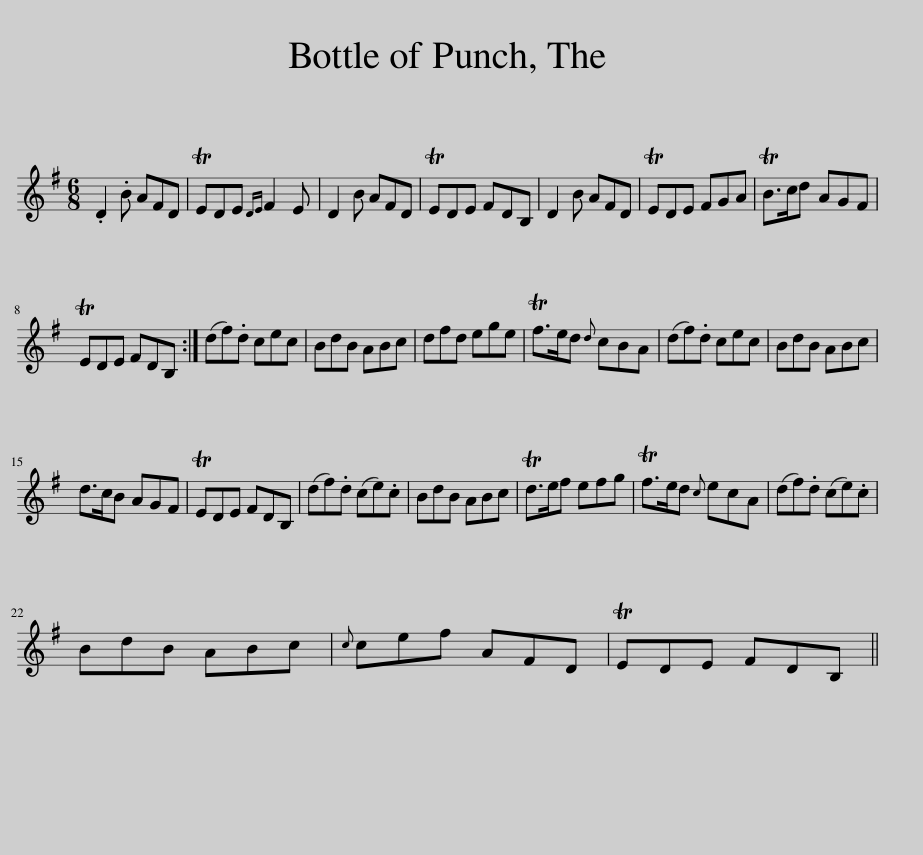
X:1
L:1/8
M:6/8
I:linebreak $
K:G
V:1 treble
V:1
 .D2 .B AFD | TEDE{DE} F2 E | D2 B AFD | TEDE FDB, | D2 B AFD | %5
 TEDE FGA | TB>cd AGF |$ TEDE FDB, :| (df).d cec | BdB ABc | %10
 dfd ege | Tf>ed{d} cBA | (df).d cec | BdB ABc |$ d>cB AGF | %15
 TEDE FDB, | (df).d (ce).c | BdB ABc | Td>ef efg | Tf>ed{c} ecA | %20
 (df).d (ce).c |$ BdB ABc |{c} cef AFD | TEDE FDB, || %24
